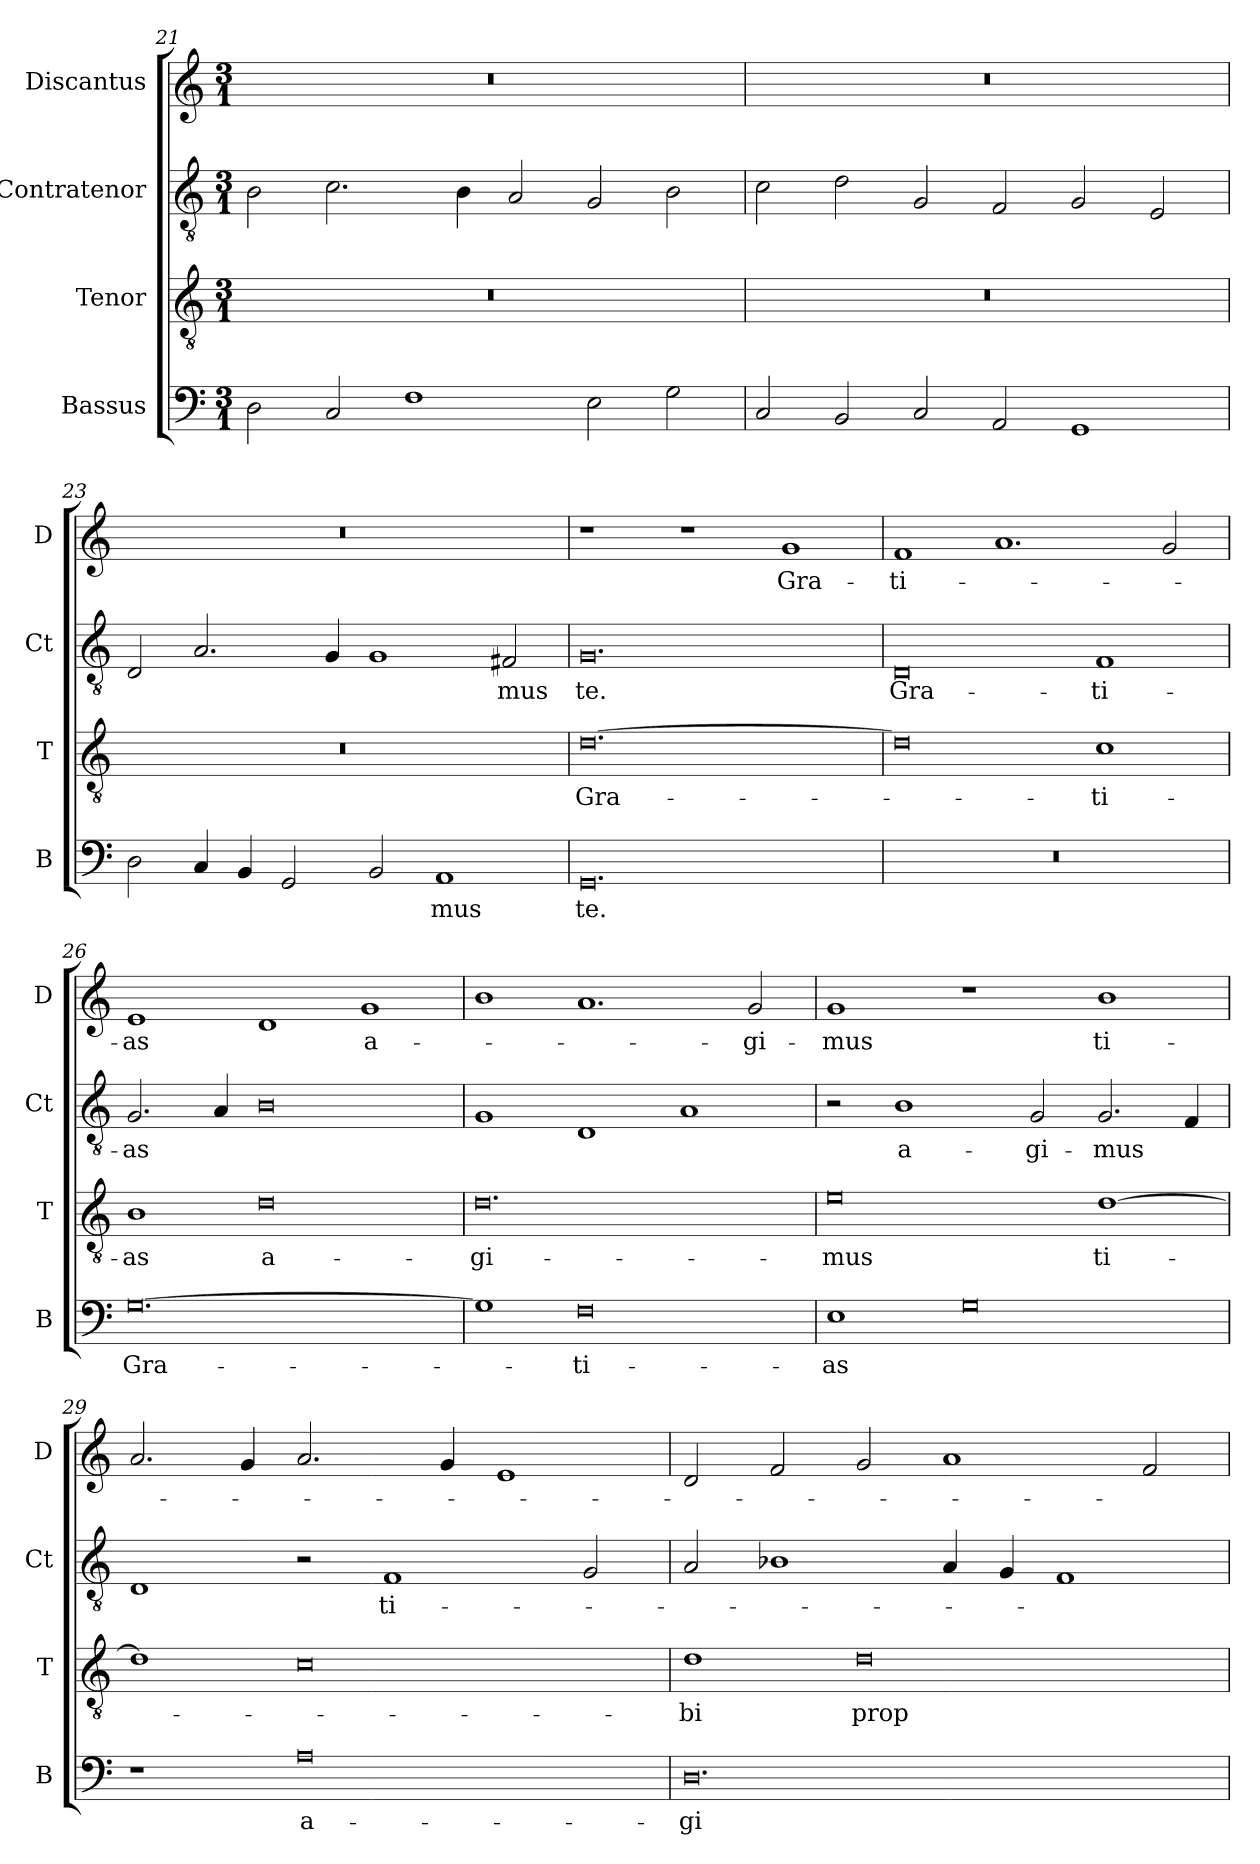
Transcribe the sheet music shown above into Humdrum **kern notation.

**kern	**text	**kern	**text	**kern	**text	**kern	**text
*part4	*part4	*part3	*part3	*part2	*part2	*part1	*part1
*staff4	*staff4	*staff3	*staff3	*staff2	*staff2	*staff1	*staff1
*I"Bassus	*	*I"Tenor	*	*I"Contratenor	*	*I"Discantus	*
*I'B	*	*I'T	*	*I'Ct	*	*I'D	*
*clefF4	*	*clefGv2	*	*clefGv2	*	*clefG2	*
*k[]	*	*k[]	*	*k[]	*	*k[]	*
*M3/1	*	*M3/1	*	*M3/1	*	*M3/1	*
=21	=21	=21	=21	=21	=21	=21	=21
2D\	.	0.r	.	2B\	.	0.r	.
2C/	.	.	.	2.c\	.	.	.
1F	.	.	.	.	.	.	.
.	.	.	.	4B\	.	.	.
.	.	.	.	2A/	.	.	.
2E\	.	.	.	2G/	.	.	.
2G\	.	.	.	2B\	.	.	.
=22	=22	=22	=22	=22	=22	=22	=22
2C/	.	0.r	.	2c\	.	0.r	.
2BB/	.	.	.	2d\	.	.	.
2C/	.	.	.	2G/	.	.	.
2AA/	.	.	.	2F/	.	.	.
1GG	.	.	.	2G/	.	.	.
.	.	.	.	2E/	.	.	.
=23	=23	=23	=23	=23	=23	=23	=23
2D\	.	0.r	.	2D/	.	0.r	.
4C/	.	.	.	2.A/	.	.	.
4BB/	.	.	.	.	.	.	.
2GG/	.	.	.	.	.	.	.
.	.	.	.	4G/	.	.	.
2BB/	.	.	.	1G	.	.	.
1AA	-mus	.	.	.	.	.	.
.	.	.	.	2F#X/	-mus	.	.
=24	=24	=24	=24	=24	=24	=24	=24
0.GG	te.	[0.d	Gra-	0.G	te.	1r	.
.	.	.	.	.	.	1r	.
.	.	.	.	.	.	1g	Gra-
=25	=25	=25	=25	=25	=25	=25	=25
0.r	.	0d]	.	0D	Gra-	1f	-ti-
.	.	.	.	.	.	1.a	.
.	.	1c	-ti-	1F	-ti-	.	.
.	.	.	.	.	.	2g/	.
=26	=26	=26	=26	=26	=26	=26	=26
[0.G	Gra-	1B	-as	2.G/	-as	1e	-as
.	.	.	.	4A/	.	.	.
.	.	0d	a-	0B	.	1d	.
.	.	.	.	.	.	1g	a-
=27	=27	=27	=27	=27	=27	=27	=27
1G]	.	0.d	-gi-	1G	.	1b	.
0F	-ti-	.	.	1D	.	1.a	.
.	.	.	.	1A	.	.	.
.	.	.	.	.	.	2g/	-gi-
=28	=28	=28	=28	=28	=28	=28	=28
1E	-as	0e	-mus	2r	.	1g	-mus
.	.	.	.	1B	a-	.	.
0G	.	.	.	.	.	1r	.
.	.	.	.	2G/	-gi-	.	.
.	.	[1d	ti-	2.G/	-mus	1b	ti-
.	.	.	.	4F/	.	.	.
=29	=29	=29	=29	=29	=29	=29	=29
1r	.	1d]	.	1D	.	2.a/	.
.	.	.	.	.	.	4g/	.
0A	a-	0c	.	2r	.	2.a/	.
.	.	.	.	1F	ti-	.	.
.	.	.	.	.	.	4g/	.
.	.	.	.	.	.	1e	.
.	.	.	.	2G/	.	.	.
=30	=30	=30	=30	=30	=30	=30	=30
0.D	-gi-	1d	-bi	2A/	.	2d/	.
.	.	.	.	1B-X	.	2f/	.
.	.	0d	prop-	.	.	2g/	.
.	.	.	.	4A/	.	1a	.
.	.	.	.	4G/	.	.	.
.	.	.	.	1F	.	.	.
.	.	.	.	.	.	2f/	.
=	=	=	=	=	=	=	=
*-	*-	*-	*-	*-	*-	*-	*-
